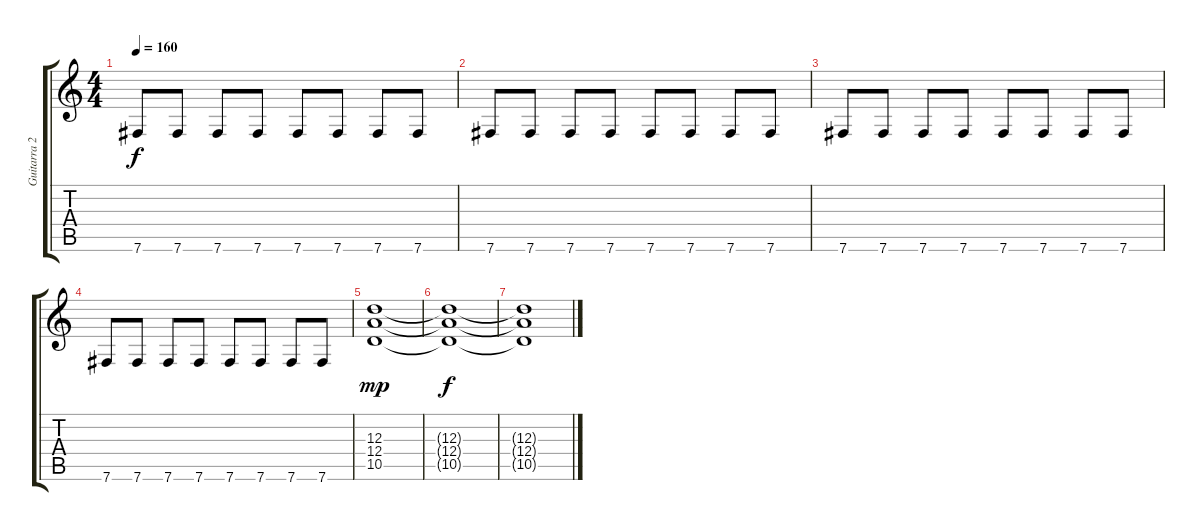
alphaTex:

\track ("Guitarra 2" "Guitarra 2") {instrument distortionguitar}
\staff {score tabs}
\tuning (B3 Gb3 D3 A2 E2 B1) {hide}
\ts (4 4)
\tempo 160
\clef g2
\ks c
7.6.8{dy f} 7.6.8 7.6.8 7.6.8 7.6.8 7.6.8 7.6.8 7.6.8 |
7.6.8 7.6.8 7.6.8 7.6.8 7.6.8 7.6.8 7.6.8 7.6.8 |
7.6.8 7.6.8 7.6.8 7.6.8 7.6.8 7.6.8 7.6.8 7.6.8 |
7.6.8 7.6.8 7.6.8 7.6.8 7.6.8 7.6.8 7.6.8 7.6.8 |
(12.3 12.4 10.5).1{dy mp} |
(12.3{t} 12.4{t} 10.5{t}).1{dy f} |
(12.3{t} 12.4{t} 10.5{t}).1
